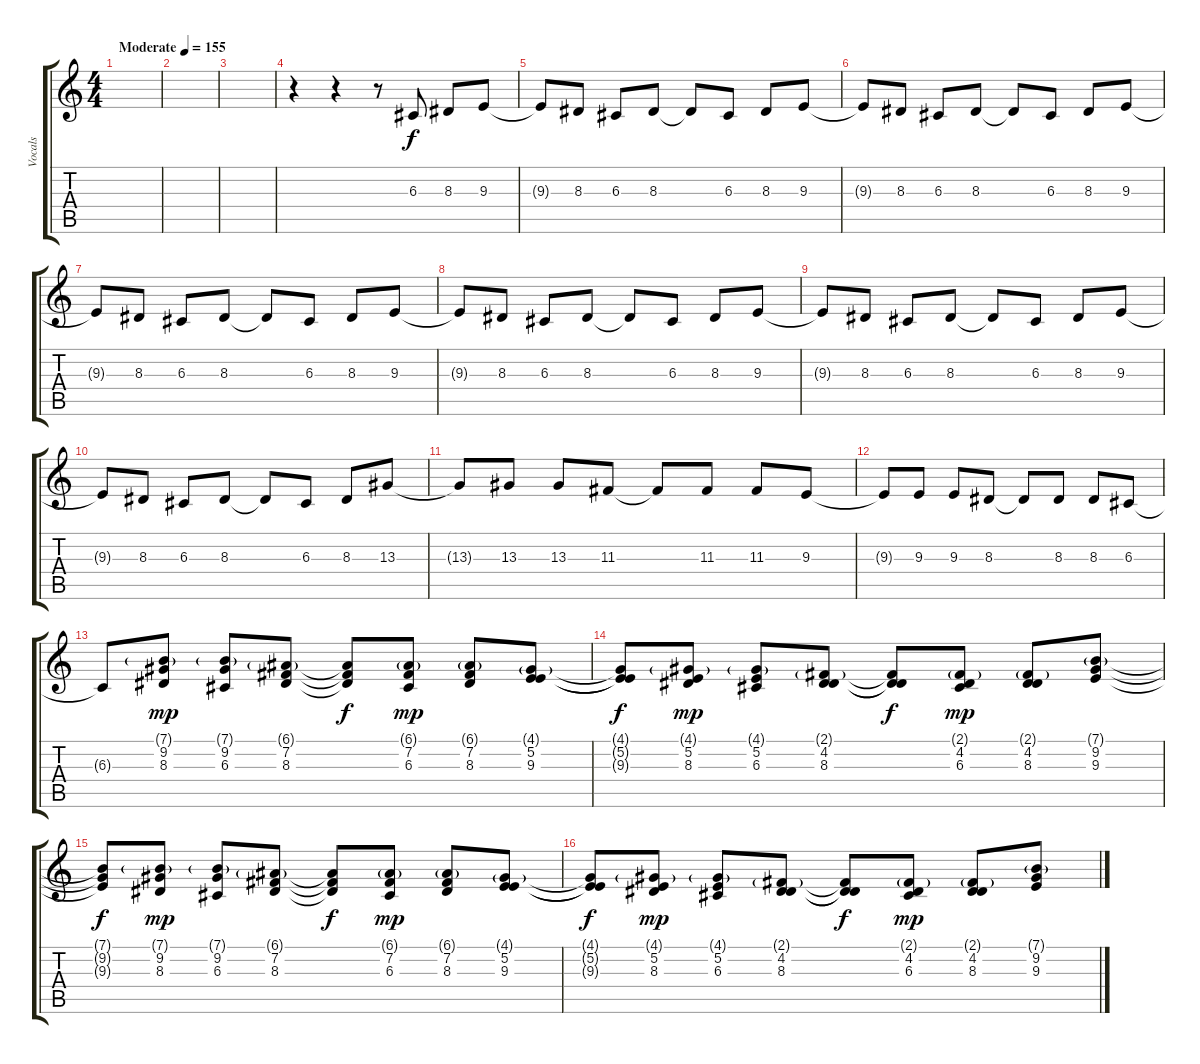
\track ("Vocals" "Vocals") {instrument violin}
\staff {score tabs}
\tuning (E4 B3 G3 D3 A2 E2) {hide}
\ts (4 4)
\tempo (155 "Moderate")
\clef g2
\ks c
|
|
|
r.4 r.4 r.8 6.3.8 8.3.8 9.3.8 |
9.3{t}.8 8.3.8 6.3.8 8.3.8 8.3{t}.8 6.3.8 8.3.8 9.3.8 |
9.3{t}.8 8.3.8 6.3.8 8.3.8 8.3{t}.8 6.3.8 8.3.8 9.3.8 |
9.3{t}.8 8.3.8 6.3.8 8.3.8 8.3{t}.8 6.3.8 8.3.8 9.3.8 |
9.3{t}.8 8.3.8 6.3.8 8.3.8 8.3{t}.8 6.3.8 8.3.8 9.3.8 |
9.3{t}.8 8.3.8 6.3.8 8.3.8 8.3{t}.8 6.3.8 8.3.8 9.3.8 |
9.3{t}.8 8.3.8 6.3.8 8.3.8 8.3{t}.8 6.3.8 8.3.8 13.3.8 |
13.3{t}.8 13.3.8 13.3.8 11.3.8 11.3{t}.8 11.3.8 11.3.8 9.3.8 |
9.3{t}.8 9.3.8 9.3.8 8.3.8 8.3{t}.8 8.3.8 8.3.8 6.3.8 |
6.3{t}.8 (7.1{g} 9.2 8.3).8{dy mp} (7.1{g} 9.2 6.3).8 (6.1{g} 7.2 8.3).8 (6.1{t} 7.2{t} 8.3{t}).8{dy f} (6.1{g} 7.2 6.3).8{dy mp} (6.1{g} 7.2 8.3).8 (4.1{g} 5.2 9.3).8 |
(4.1{t} 5.2{t} 9.3{t}).8{dy f} (4.1{g} 5.2 8.3).8{dy mp} (4.1{g} 5.2 6.3).8 (2.1{g} 4.2 8.3).8 (2.1{t} 4.2{t} 8.3{t}).8{dy f} (2.1{g} 4.2 6.3).8{dy mp} (2.1{g} 4.2 8.3).8 (7.1{g} 9.2 9.3).8 |
(7.1{t} 9.2{t} 9.3{t}).8{dy f} (7.1{g} 9.2 8.3).8{dy mp} (7.1{g} 9.2 6.3).8 (6.1{g} 7.2 8.3).8 (6.1{t} 7.2{t} 8.3{t}).8{dy f} (6.1{g} 7.2 6.3).8{dy mp} (6.1{g} 7.2 8.3).8 (4.1{g} 5.2 9.3).8 |
(4.1{t} 5.2{t} 9.3{t}).8{dy f} (4.1{g} 5.2 8.3).8{dy mp} (4.1{g} 5.2 6.3).8 (2.1{g} 4.2 8.3).8 (2.1{t} 4.2{t} 8.3{t}).8{dy f} (2.1{g} 4.2 6.3).8{dy mp} (2.1{g} 4.2 8.3).8 (7.1{g} 9.2 9.3).8
